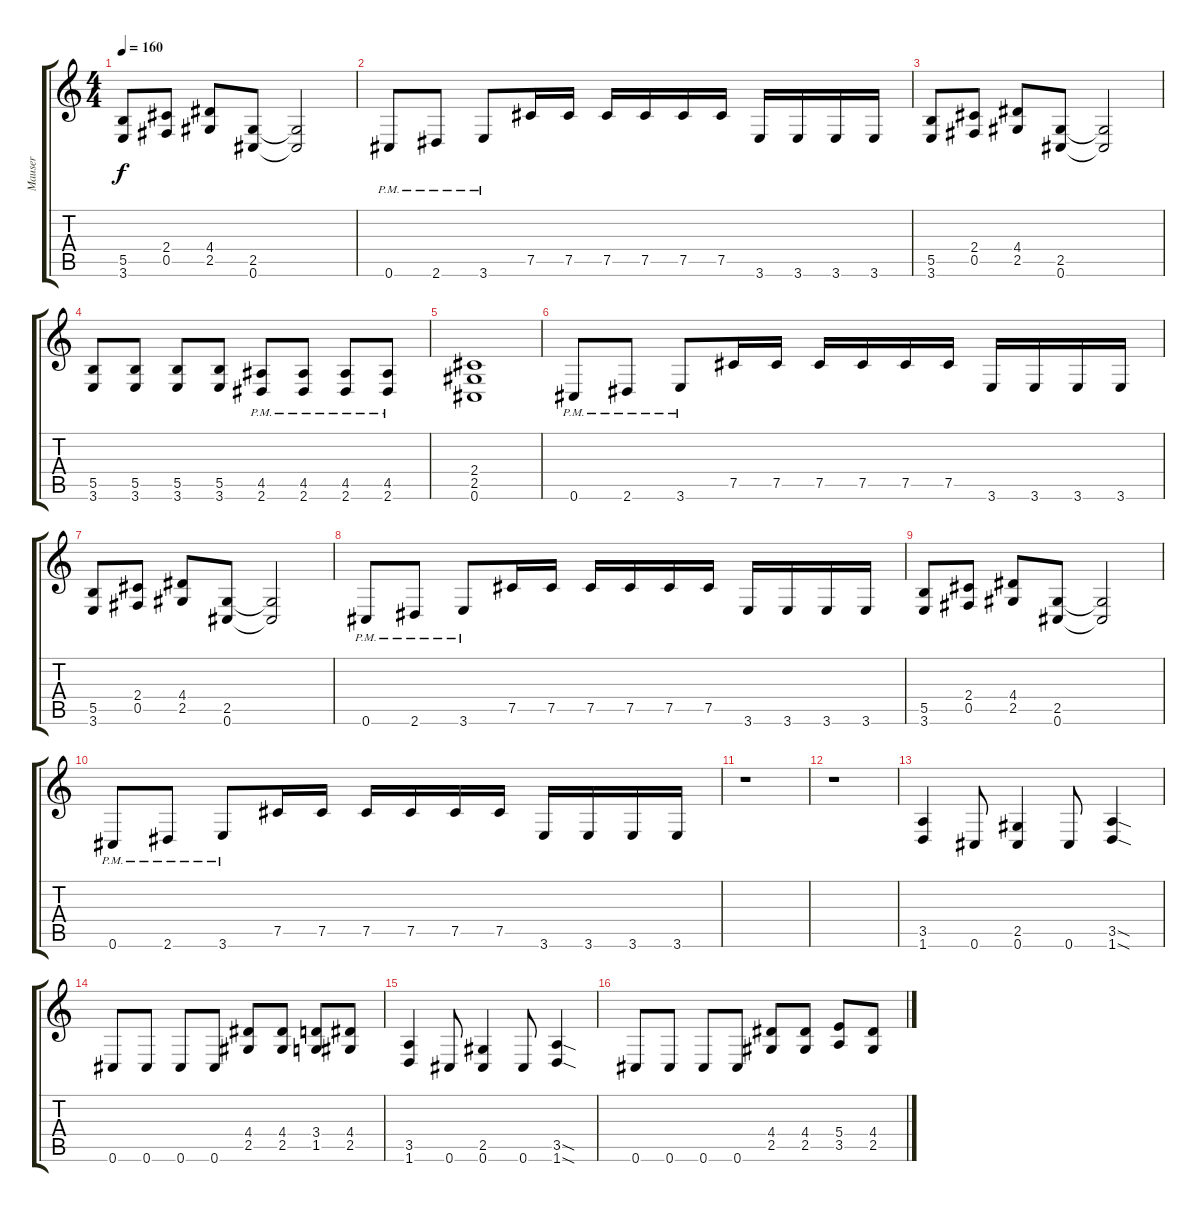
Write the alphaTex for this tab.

\track ("Mauser" "Mauser") {instrument distortionguitar}
\staff {score tabs}
\tuning (Db4 Ab3 E3 B2 Gb2 Db2) {hide}
\ts (4 4)
\tempo 160
\clef g2
\ks c
(5.5 3.6).8{dy f} (2.4 0.5).8 (4.4 2.5).8 (2.5 0.6).8 (2.5{t} 0.6{t}).2 |
0.6{pm}.8 2.6{pm}.8 3.6{pm}.8 7.5.16 7.5.16 7.5.16 7.5.16 7.5.16 7.5.16 3.6.16 3.6.16 3.6.16 3.6.16 |
(5.5 3.6).8 (2.4 0.5).8 (4.4 2.5).8 (2.5 0.6).8 (2.5{t} 0.6{t}).2 |
(5.5 3.6).8 (5.5 3.6).8 (5.5 3.6).8 (5.5 3.6).8 (4.5{pm} 2.6{pm}).8 (4.5{pm} 2.6{pm}).8 (4.5{pm} 2.6{pm}).8 (4.5{pm} 2.6{pm}).8 |
(2.4 2.5 0.6).1 |
0.6{pm}.8 2.6{pm}.8 3.6{pm}.8 7.5.16 7.5.16 7.5.16 7.5.16 7.5.16 7.5.16 3.6.16 3.6.16 3.6.16 3.6.16 |
(5.5 3.6).8 (2.4 0.5).8 (4.4 2.5).8 (2.5 0.6).8 (2.5{t} 0.6{t}).2 |
0.6{pm}.8 2.6{pm}.8 3.6{pm}.8 7.5.16 7.5.16 7.5.16 7.5.16 7.5.16 7.5.16 3.6.16 3.6.16 3.6.16 3.6.16 |
(5.5 3.6).8 (2.4 0.5).8 (4.4 2.5).8 (2.5 0.6).8 (2.5{t} 0.6{t}).2 |
0.6{pm}.8 2.6{pm}.8 3.6{pm}.8 7.5.16 7.5.16 7.5.16 7.5.16 7.5.16 7.5.16 3.6.16 3.6.16 3.6.16 3.6.16 |
r.1 |
r.1 |
(3.5 1.6).4 0.6.8 (2.5 0.6).4 0.6.8 (3.5{sod} 1.6{sod}).4 |
0.6.8 0.6.8 0.6.8 0.6.8 (4.4 2.5).8 (4.4 2.5).8 (3.4 1.5).8 (4.4 2.5).8 |
(3.5 1.6).4 0.6.8 (2.5 0.6).4 0.6.8 (3.5{sod} 1.6{sod}).4 |
0.6.8 0.6.8 0.6.8 0.6.8 (4.4 2.5).8 (4.4 2.5).8 (5.4 3.5).8 (4.4 2.5).8
